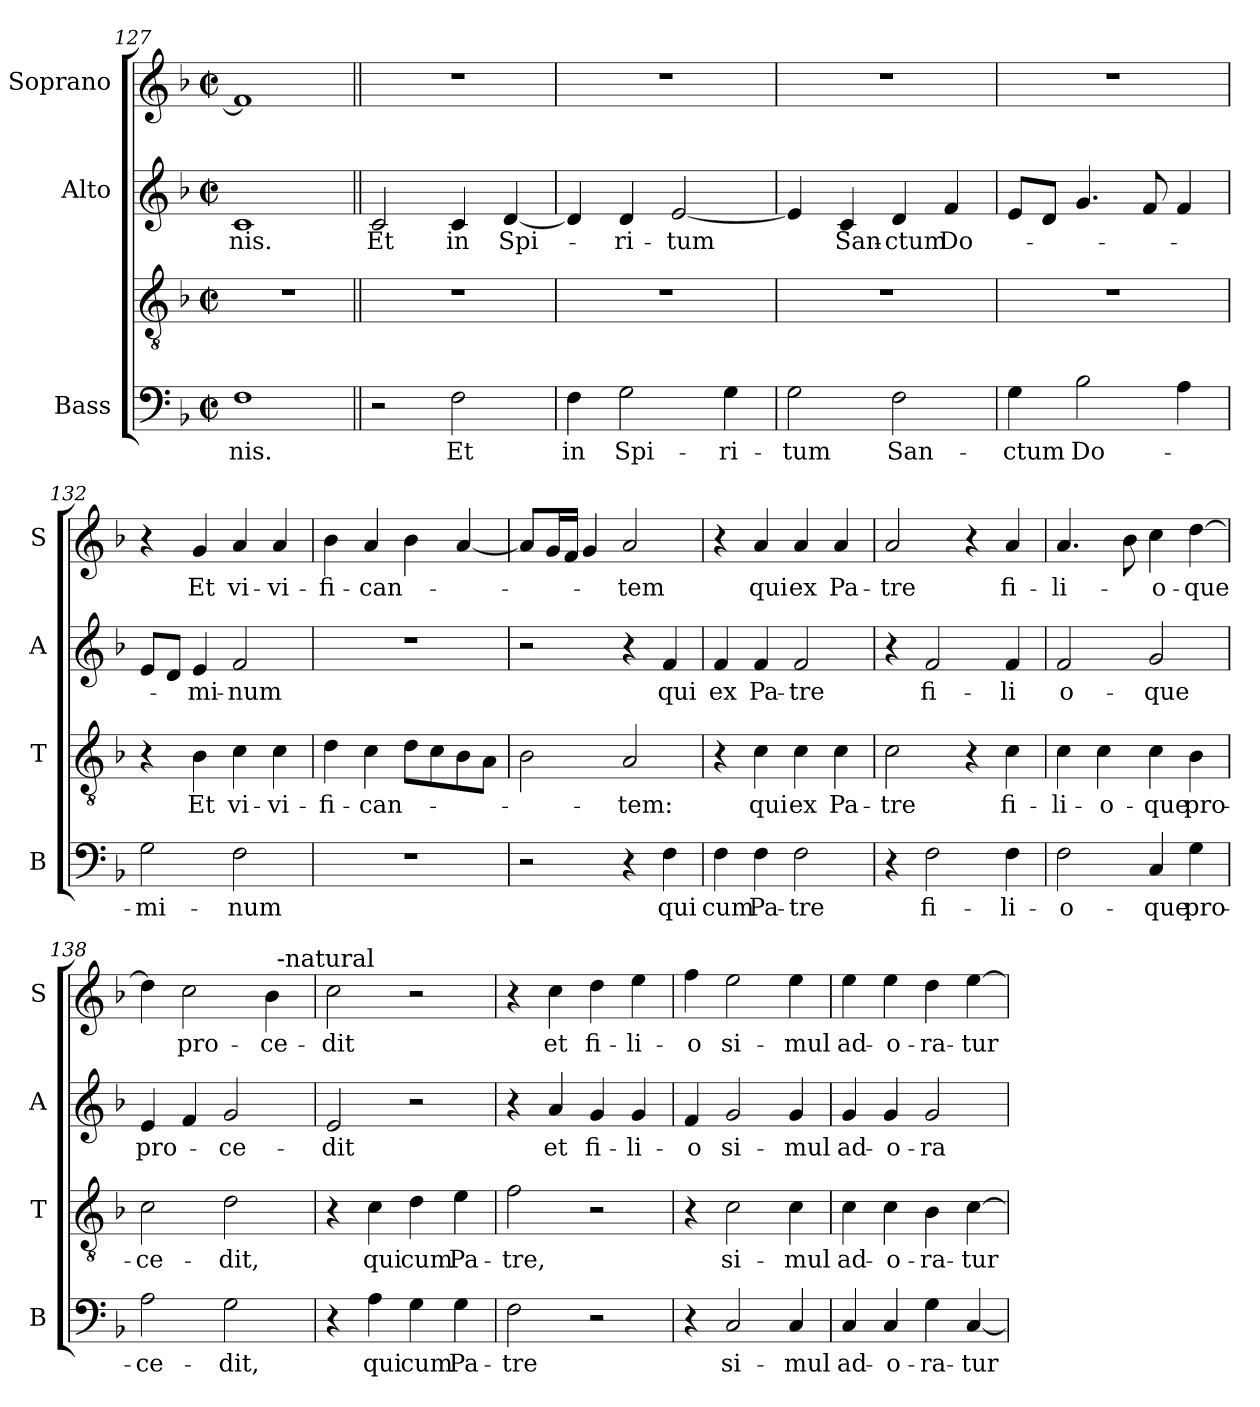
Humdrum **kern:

**kern	**text	**kern	**text	**kern	**text	**kern	**text
*part4	*part4	*part3	*part3	*part2	*part2	*part1	*part1
*staff4	*staff4	*staff3	*staff3	*staff2	*staff2	*staff1	*staff1
*I"Bass	*	*	*	*I"Alto	*	*I"Soprano	*
*I'B	*	*I'T	*	*I'A	*	*I'S	*
*clefF4	*	*clefGv2	*	*clefG2	*	*clefG2	*
*k[b-]	*	*k[b-]	*	*k[b-]	*	*k[b-]	*
*F:	*	*F:	*	*F:	*	*F:	*
*M2/2	*	*M2/2	*	*M2/2	*	*M2/2	*
*met(c|)	*	*met(c|)	*	*met(c|)	*	*met(c|)	*
=127	=127	=127	=127	=127	=127	=127	=127
1F	-nis.	1r	.	1c	-nis.	1f]	.
!!LO:PB:g=z
=128||	=128||	=128||	=128||	=128||	=128||	=128||	=128||
2r	.	1r	.	2c/	Et	1r	.
2F\	Et	.	.	4c/	in	.	.
.	.	.	.	[4d/	Spi-	.	.
=129	=129	=129	=129	=129	=129	=129	=129
4F\	in	1r	.	4d/]	.	1r	.
2G\	Spi-	.	.	4d/	-ri-	.	.
.	.	.	.	[2e/	-tum	.	.
4G\	-ri-	.	.	.	.	.	.
=130	=130	=130	=130	=130	=130	=130	=130
2G\	-tum	1r	.	4e/]	.	1r	.
.	.	.	.	4c/	San-	.	.
2F\	San-	.	.	4d/	-ctum	.	.
.	.	.	.	4f/	Do-	.	.
=131	=131	=131	=131	=131	=131	=131	=131
4G\	-ctum	1r	.	8e/L	.	1r	.
.	.	.	.	8d/J	.	.	.
2B-\	Do-	.	.	4.g/	.	.	.
.	.	.	.	8f/	.	.	.
4A\	.	.	.	4f/	.	.	.
=132	=132	=132	=132	=132	=132	=132	=132
2G\	-mi-	4r	.	8e/L	.	4r	.
.	.	.	.	8d/J	.	.	.
.	.	4B-\	Et	4e/	-mi-	4g/	Et
2F\	-num	4c\	vi-	2f/	-num	4a/	vi-
.	.	4c\	-vi-	.	.	4a/	-vi-
=133	=133	=133	=133	=133	=133	=133	=133
1r	.	4d\	-fi-	1r	.	4b-\	-fi-
.	.	4c\	-can-	.	.	4a/	-can-
.	.	8d\L	.	.	.	4b-\	.
.	.	8c\	.	.	.	.	.
.	.	8B-\	.	.	.	[4a/	.
.	.	8A\J	.	.	.	.	.
!!LO:LB:g=z
=134	=134	=134	=134	=134	=134	=134	=134
2r	.	2B-\	.	2r	.	8a/L]	.
.	.	.	.	.	.	16g/L	.
.	.	.	.	.	.	16f/JJ	.
.	.	.	.	.	.	4g/	.
4r	.	2A/	-tem:	4r	.	2a/	-tem
4F\	qui	.	.	4f/	qui	.	.
=135	=135	=135	=135	=135	=135	=135	=135
4F\	cum	4r	.	4f/	ex	4r	.
4F\	Pa-	4c\	qui	4f/	Pa-	4a/	qui
2F\	-tre	4c\	ex	2f/	-tre	4a/	ex
.	.	4c\	Pa-	.	.	4a/	Pa-
=136	=136	=136	=136	=136	=136	=136	=136
4r	.	2c\	-tre	4r	.	2a/	-tre
2F\	fi-	.	.	2f/	fi-	.	.
.	.	4r	.	.	.	4r	.
4F\	-li-	4c\	fi-	4f/	-li	4a/	fi-
=137	=137	=137	=137	=137	=137	=137	=137
2F\	-o-	4c\	-li-	2f/	o-	4.a/	-li-
.	.	4c\	-o-	.	.	.	.
.	.	.	.	.	.	8b-\	.
4C/	-que	4c\	-que	2g/	-que	4cc\	-o-
4G\	pro-	4B-\	pro-	.	.	[4dd\	-que
=138	=138	=138	=138	=138	=138	=138	=138
*	*	*	*	*	*	*^	*
2A\	-ce-	2c\	-ce-	4e/	pro-	4dd\]	2ryy	.
.	.	.	.	4f/	.	2cc\	.	pro-
2G\	-dit,	2d\	-dit,	2g/	-ce-	.	4ryy	.
.	.	.	.	.	.	4b-\	32ryy	-ce-
!	!	!	!	!	!	!	!LO:TX:a:t=-natural	!
.	.	.	.	.	.	.	8..ryy	.
*	*	*	*	*	*	*v	*v	*
=139	=139	=139	=139	=139	=139	=139	=139
4r	.	4r	.	2e/	-dit	2cc\	-dit
4A\	qui	4c\	qui	.	.	.	.
4G\	cum	4d\	cum	2r	.	2r	.
4G\	Pa-	4e\	Pa-	.	.	.	.
!!LO:LB:g=z
=140	=140	=140	=140	=140	=140	=140	=140
2F\	-tre	2f\	-tre,	4r	.	4r	.
.	.	.	.	4a/	et	4cc\	et
2r	.	2r	.	4g/	fi-	4dd\	fi-
.	.	.	.	4g/	-li-	4ee\	-li-
=141	=141	=141	=141	=141	=141	=141	=141
4r	.	4r	.	4f/	-o	4ff\	-o
2C/	si-	2c\	si-	2g/	si-	2ee\	si-
4C/	-mul	4c\	-mul	4g/	-mul	4ee\	-mul
=142	=142	=142	=142	=142	=142	=142	=142
4C/	ad-	4c\	ad-	4g/	ad-	4ee\	ad-
4C/	-o-	4c\	-o-	4g/	-o-	4ee\	-o-
4G\	-ra-	4B-\	-ra-	2g/	-ra-	4dd\	-ra-
[4C/	-tur	[4c\	-tur	.	.	[4ee\	-tur
=	=	=	=	=	=	=	=
*-	*-	*-	*-	*-	*-	*-	*-
